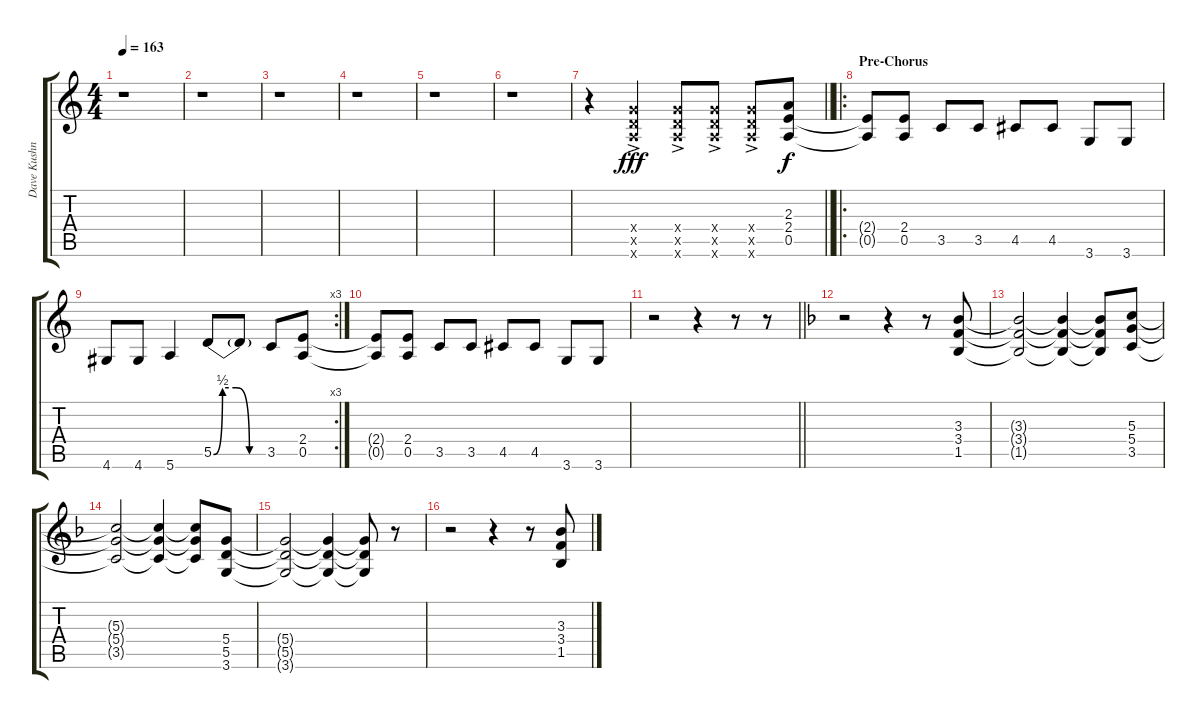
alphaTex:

\track ("Dave Kushner" "Dave Kushn") {instrument overdrivenguitar}
\staff {score tabs}
\tuning (E4 B3 G3 D3 A2 E2) {hide}
\ts (4 4)
\tempo 163
\clef g2
\ks c
r.1{dy f} |
r.1 |
r.1 |
r.1 |
r.1 |
r.1 |
\barLineRight lightlight
r.4 (5.4{ac x} 5.5{ac x} 5.6{ac x}).4{dy fff} (5.4{ac x} 5.5{ac x} 5.6{ac x}).8 (5.4{ac x} 5.5{ac x} 5.6{ac x}).8 (5.4{ac x} 5.5{ac x} 5.6{ac x}).8 (2.3 2.4 0.5).8{dy f} |
\ro
\section ("" "Pre-Chorus")
(2.4{t} 0.5{t}).8 (2.4 0.5).8 3.5.8 3.5.8 4.5.8 4.5.8 3.6.8 3.6.8 |
\rc 3
4.6.8 4.6.8 5.6.4 5.5{be (custom 0 0 10 2 25 2 40 0 60 0)}.8 5.5{t}.8 3.5.8 (2.4 0.5).8 |
(2.4{t} 0.5{t}).8 (2.4 0.5).8 3.5.8 3.5.8 4.5.8 4.5.8 3.6.8 3.6.8 |
\barLineRight lightlight
r.2 r.4 r.8 r.8 |
\ks f
r.2 r.4 r.8 (3.3 3.4 1.5).8 |
(3.3{t} 3.4{t} 1.5{t}).2 (3.3{t} 3.4{t} 1.5{t}).4 (3.3{t} 3.4{t} 1.5{t}).8 (5.3 5.4 3.5).8 |
(5.3{t} 5.4{t} 3.5{t}).2 (5.3{t} 5.4{t} 3.5{t}).4 (5.3{t} 5.4{t} 3.5{t}).8 (5.4 5.5 3.6).8 |
(5.4{t} 5.5{t} 3.6{t}).2 (5.4{t} 5.5{t} 3.6{t}).4 (5.4{t} 5.5{t} 3.6{t}).8 r.8 |
r.2 r.4 r.8 (3.3 3.4 1.5).8
